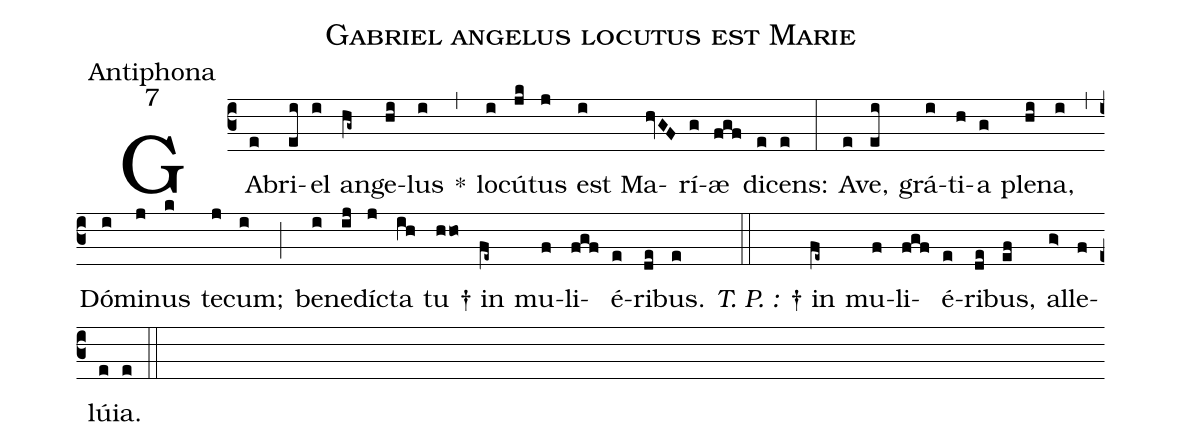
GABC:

name:Gabriel angelus locutus est Marie;
office-part:Antiphona;
mode:7;
%%
(c3)GA(e)bri(ei)el(i) an(hg~)ge(hi)lus(i) *(,) lo(i)cú(jk)tus(j) est(i) Ma(hvGF)rí(g)æ(fgf) di(e)cens:(e) (:) A(e)ve,(ei) grá(i)ti(h)a(g) ple(hi)na,(i) (,) Dó(i)mi(j)nus(k) te(j)cum;(i) (;) be(i)ne(ij)díc(j)ta(ih) tu(hho) † in(fe~) mu(f)li(fgf)é(e)ri(de)bus.(e) (::)<i>T. P. :</i> † in(fe~) mu(f)li(fgf)é(e)ri(de)bus,(ef) al(g>)le(f)lú(e)ia.(e) (::)
